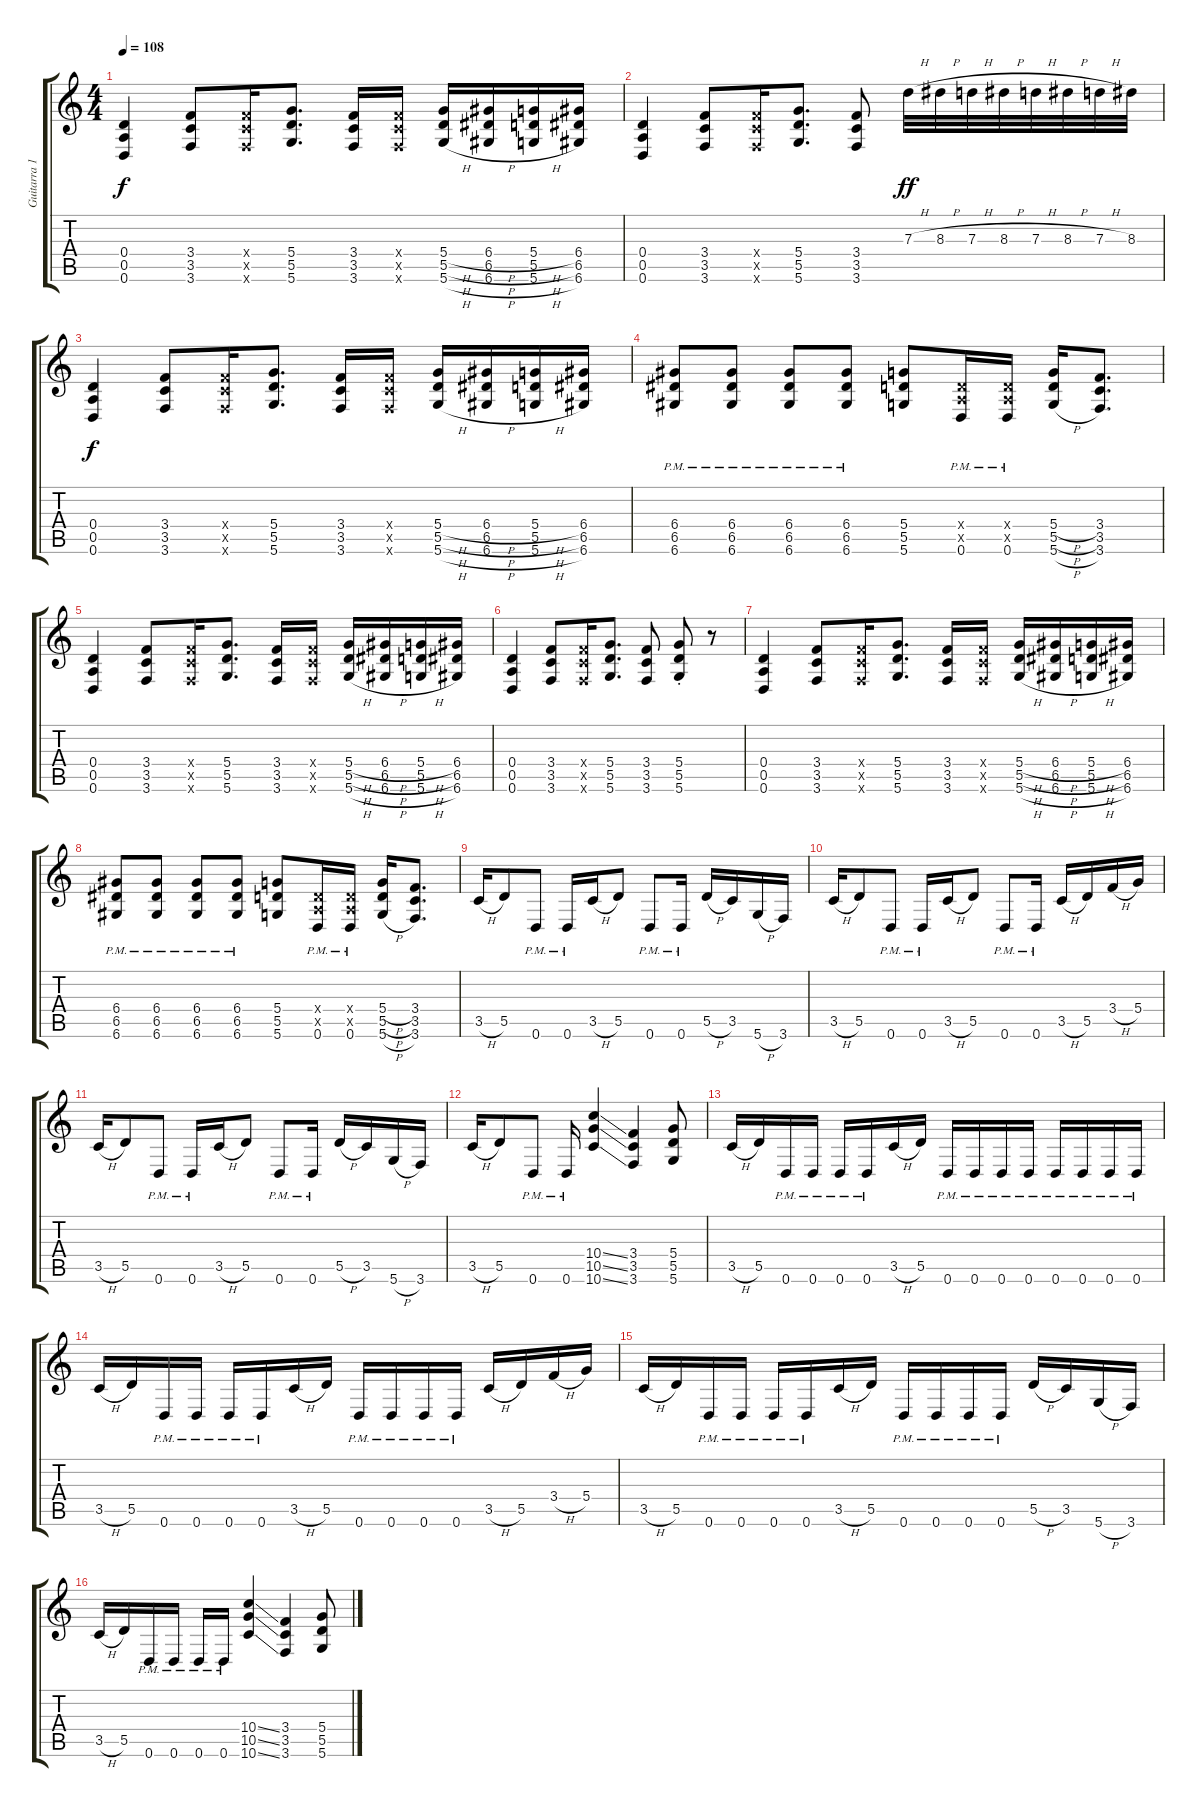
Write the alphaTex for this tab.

\track ("Guitarra 1" "Guitarra 1") {instrument distortionguitar}
\staff {score tabs}
\tuning (E4 B3 G3 D3 A2 D2) {hide}
\ts (4 4)
\tempo 108
\clef g2
\ks c
(0.4 0.5 0.6).4{dy f} (3.4 3.5 3.6).8 (3.4{x} 3.5{x} 3.6{x}).16 (5.4 5.5 5.6).8{d} (3.4 3.5 3.6).16 (3.4{x} 3.5{x} 3.6{x}).16 (5.4{h} 5.5{h} 5.6{h}).16 (6.4{h} 6.5{h} 6.6{h}).16 (5.4{h} 5.5{h} 5.6{h}).16 (6.4 6.5 6.6).16 |
(0.4 0.5 0.6).4 (3.4 3.5 3.6).8 (3.4{x} 3.5{x} 3.6{x}).16 (5.4 5.5 5.6).8{d} (3.4 3.5 3.6).8 7.3{h}.32{dy ff} 8.3{h}.32 7.3{h}.32 8.3{h}.32 7.3{h}.32 8.3{h}.32 7.3{h}.32 8.3.32 |
(0.4 0.5 0.6).4{dy f} (3.4 3.5 3.6).8 (3.4{x} 3.5{x} 3.6{x}).16 (5.4 5.5 5.6).8{d} (3.4 3.5 3.6).16 (3.4{x} 3.5{x} 3.6{x}).16 (5.4{h} 5.5{h} 5.6{h}).16 (6.4{h} 6.5{h} 6.6{h}).16 (5.4{h} 5.5{h} 5.6{h}).16 (6.4 6.5 6.6).16 |
(6.4{pm} 6.5{pm} 6.6{pm}).8 (6.4{pm} 6.5{pm} 6.6{pm}).8 (6.4{pm} 6.5{pm} 6.6{pm}).8 (6.4{pm} 6.5{pm} 6.6{pm}).8 (5.4 5.5 5.6).8 (0.4{x} 0.5{x} 0.6{pm}).16 (0.4{x} 0.5{x} 0.6{pm}).16 (5.4{h} 5.5{h} 5.6{h}).16 (3.4 3.5 3.6).8{d} |
(0.4 0.5 0.6).4 (3.4 3.5 3.6).8 (3.4{x} 3.5{x} 3.6{x}).16 (5.4 5.5 5.6).8{d} (3.4 3.5 3.6).16 (3.4{x} 3.5{x} 3.6{x}).16 (5.4{h} 5.5{h} 5.6{h}).16 (6.4{h} 6.5{h} 6.6{h}).16 (5.4{h} 5.5{h} 5.6{h}).16 (6.4 6.5 6.6).16 |
(0.4 0.5 0.6).4 (3.4 3.5 3.6).8 (3.4{x} 3.5{x} 3.6{x}).16 (5.4 5.5 5.6).8{d} (3.4 3.5 3.6).8 (5.4{st} 5.5{st} 5.6{st}).8 r.8 |
(0.4 0.5 0.6).4 (3.4 3.5 3.6).8 (3.4{x} 3.5{x} 3.6{x}).16 (5.4 5.5 5.6).8{d} (3.4 3.5 3.6).16 (3.4{x} 3.5{x} 3.6{x}).16 (5.4{h} 5.5{h} 5.6{h}).16 (6.4{h} 6.5{h} 6.6{h}).16 (5.4{h} 5.5{h} 5.6{h}).16 (6.4 6.5 6.6).16 |
(6.4{pm} 6.5{pm} 6.6{pm}).8 (6.4{pm} 6.5{pm} 6.6{pm}).8 (6.4{pm} 6.5{pm} 6.6{pm}).8 (6.4{pm} 6.5{pm} 6.6{pm}).8 (5.4 5.5 5.6).8 (0.4{x} 0.5{x} 0.6{pm}).16 (0.4{x} 0.5{x} 0.6{pm}).16 (5.4{h} 5.5{h} 5.6{h}).16 (3.4 3.5 3.6).8{d} |
3.5{h}.16 5.5.8 0.6{pm}.8 0.6{pm}.16 3.5{h}.16 5.5.8 0.6{pm}.8 0.6{pm}.16 5.5{h}.16 3.5.16 5.6{h}.16 3.6.16 |
3.5{h}.16 5.5.8 0.6{pm}.8 0.6{pm}.16 3.5{h}.16 5.5.8 0.6{pm}.8 0.6{pm}.16 3.5{h}.16 5.5.16 3.4{h}.16 5.4.16 |
3.5{h}.16 5.5.8 0.6{pm}.8 0.6{pm}.16 3.5{h}.16 5.5.8 0.6{pm}.8 0.6{pm}.16 5.5{h}.16 3.5.16 5.6{h}.16 3.6.16 |
3.5{h}.16 5.5.8 0.6{pm}.8 0.6{pm}.16 (10.4{ss} 10.5{ss} 10.6{ss}).4 (3.4 3.5 3.6).4 (5.4 5.5 5.6).8 |
3.5{h}.16 5.5.16 0.6{pm}.16 0.6{pm}.16 0.6{pm}.16 0.6{pm}.16 3.5{h}.16 5.5.16 0.6{pm}.16 0.6{pm}.16 0.6{pm}.16 0.6{pm}.16 0.6{pm}.16 0.6{pm}.16 0.6{pm}.16 0.6{pm}.16 |
3.5{h}.16 5.5.16 0.6{pm}.16 0.6{pm}.16 0.6{pm}.16 0.6{pm}.16 3.5{h}.16 5.5.16 0.6{pm}.16 0.6{pm}.16 0.6{pm}.16 0.6{pm}.16 3.5{h}.16 5.5.16 3.4{h}.16 5.4.16 |
3.5{h}.16 5.5.16 0.6{pm}.16 0.6{pm}.16 0.6{pm}.16 0.6{pm}.16 3.5{h}.16 5.5.16 0.6{pm}.16 0.6{pm}.16 0.6{pm}.16 0.6{pm}.16 5.5{h}.16 3.5.16 5.6{h}.16 3.6.16 |
3.5{h}.16 5.5.16 0.6{pm}.16 0.6{pm}.16 0.6{pm}.16 0.6{pm}.16 (10.4{ss} 10.5{ss} 10.6{ss}).4 (3.4 3.5 3.6).4 (5.4 5.5 5.6).8
